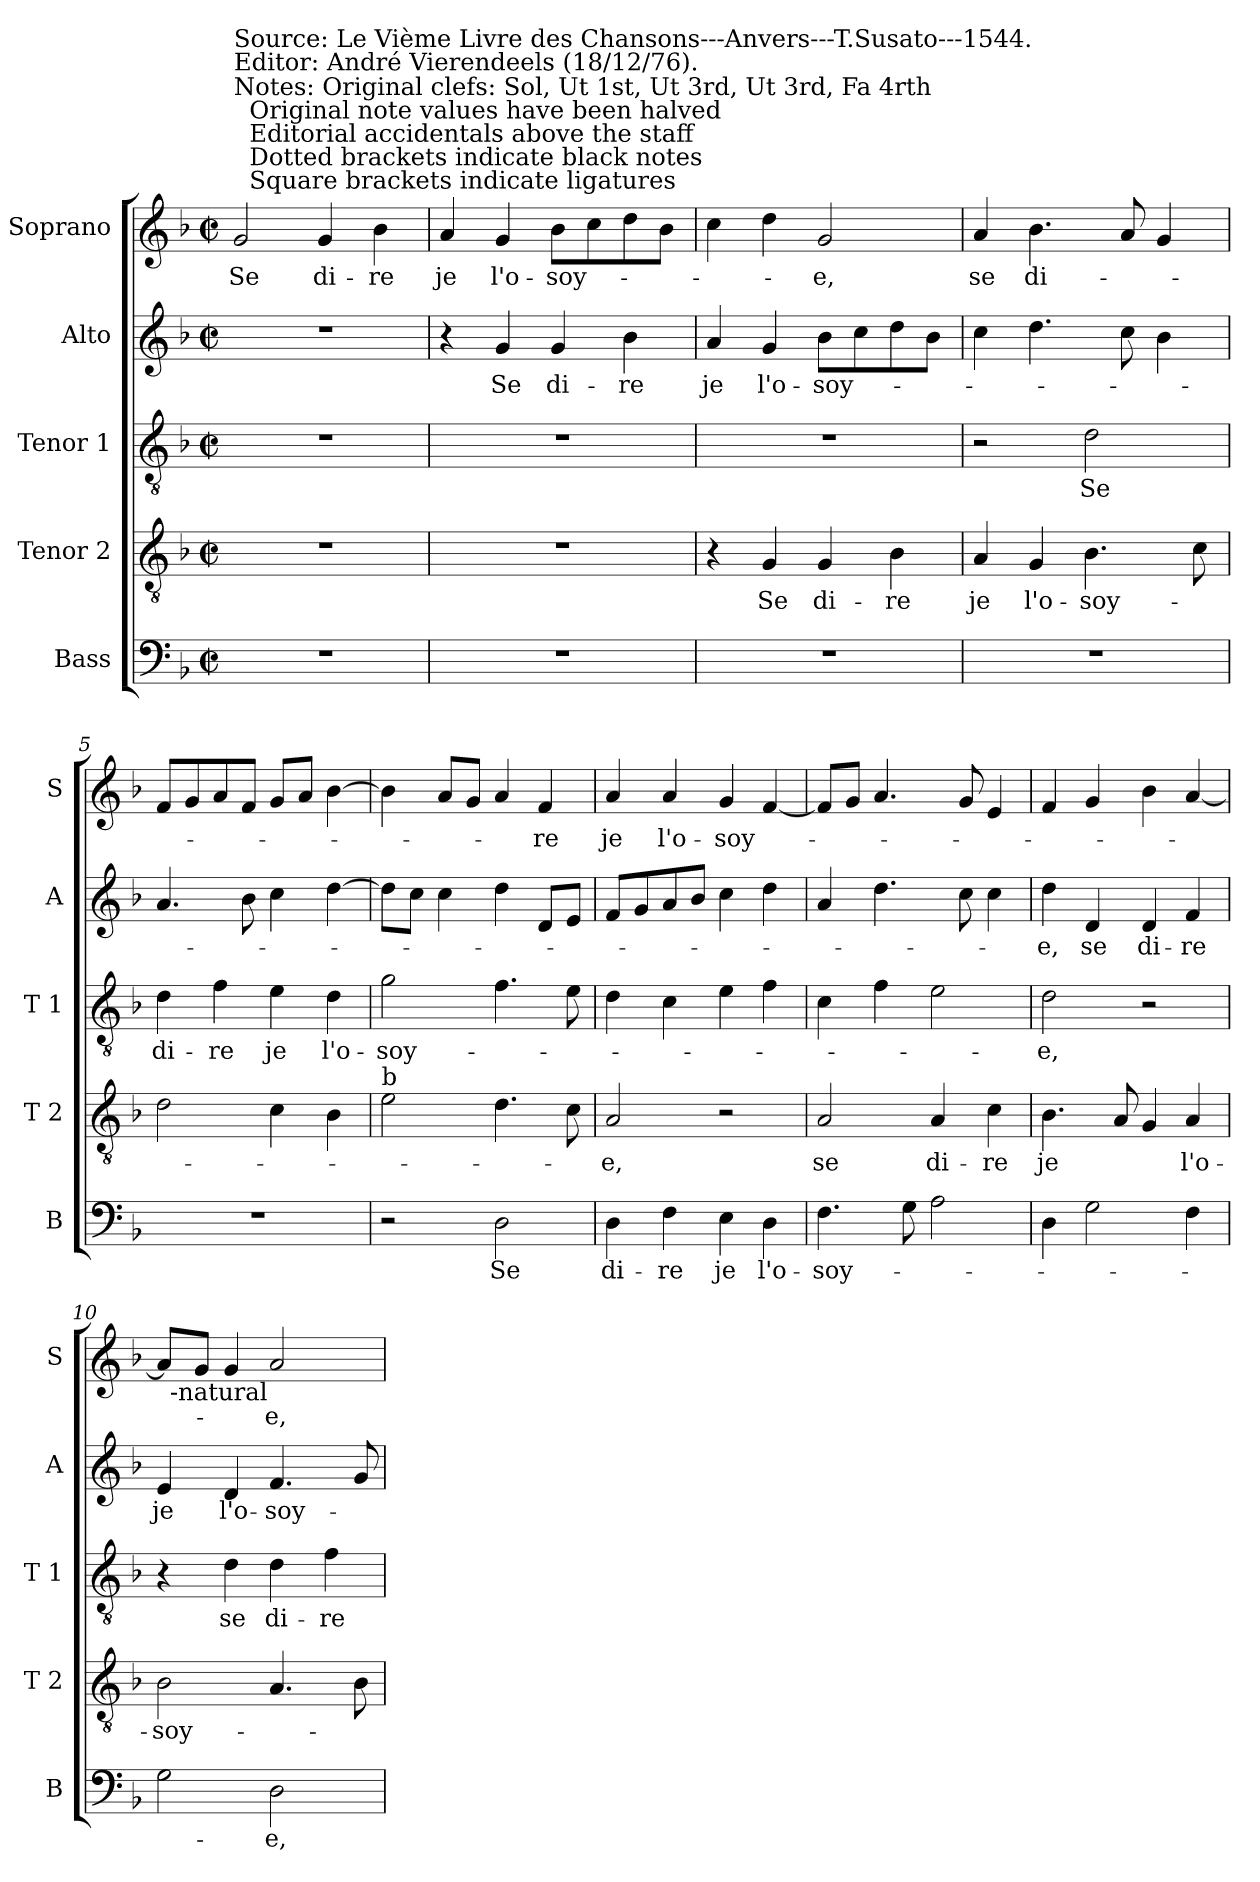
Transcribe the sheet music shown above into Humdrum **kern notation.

**kern	**text	**kern	**text	**kern	**text	**kern	**text	**kern	**text
*part5	*part5	*part4	*part4	*part3	*part3	*part2	*part2	*part1	*part1
*staff5	*staff5	*staff4	*staff4	*staff3	*staff3	*staff2	*staff2	*staff1	*staff1
*I"Bass	*	*I"Tenor 2	*	*I"Tenor 1	*	*I"Alto	*	*I"Soprano	*
*I'B	*	*I'T 2	*	*I'T 1	*	*I'A	*	*I'S	*
*clefF4	*	*clefGv2	*	*clefGv2	*	*clefG2	*	*clefG2	*
*k[b-]	*	*k[b-]	*	*k[b-]	*	*k[b-]	*	*k[b-]	*
*F:	*	*F:	*	*F:	*	*F:	*	*F:	*
*M2/2	*	*M2/2	*	*M2/2	*	*M2/2	*	*M2/2	*
*met(c|)	*	*met(c|)	*	*met(c|)	*	*met(c|)	*	*met(c|)	*
=1	=1	=1	=1	=1	=1	=1	=1	=1	=1
!	!	!	!	!	!	!	!	!LO:TX:a:t=Notes&colon; Original clefs&colon; Sol, Ut 1st, Ut 3rd, Ut 3rd, Fa 4rth\n            Original note values have been halved\n            Editorial accidentals above the staff\n            Dotted brackets indicate black notes\n            Square brackets indicate ligatures	!
!	!	!	!	!	!	!	!	!LO:TX:a:t=Source&colon; Le Vième Livre des Chansons---Anvers---T.Susato---1544.\nEditor&colon; André Vierendeels (18/12/76).	!
1r	.	1r	.	1r	.	1r	.	2g/	Se
.	.	.	.	.	.	.	.	4g/	di-
.	.	.	.	.	.	.	.	4b-\	-re
=2	=2	=2	=2	=2	=2	=2	=2	=2	=2
1r	.	1r	.	1r	.	4r	.	4a/	je
.	.	.	.	.	.	4g/	Se	4g/	l'o-
.	.	.	.	.	.	4g/	di-	8b-\L	-soy-
.	.	.	.	.	.	.	.	8cc\	.
.	.	.	.	.	.	4b-\	-re	8dd\	.
.	.	.	.	.	.	.	.	8b-\J	.
=3	=3	=3	=3	=3	=3	=3	=3	=3	=3
1r	.	4r	.	1r	.	4a/	je	4cc\	.
.	.	4G/	Se	.	.	4g/	l'o-	4dd\	.
.	.	4G/	di-	.	.	8b-\L	-soy-	2g/	-e,
.	.	.	.	.	.	8cc\	.	.	.
.	.	4B-\	-re	.	.	8dd\	.	.	.
.	.	.	.	.	.	8b-\J	.	.	.
=4	=4	=4	=4	=4	=4	=4	=4	=4	=4
1r	.	4A/	je	2r	.	4cc\	.	4a/	se
.	.	4G/	l'o-	.	.	4.dd\	.	4.b-\	di-
.	.	4.B-\	-soy-	2d\	Se	.	.	.	.
.	.	.	.	.	.	8cc\	.	8a/	.
.	.	.	.	.	.	4b-\	.	4g/	.
.	.	8c\	.	.	.	.	.	.	.
=5	=5	=5	=5	=5	=5	=5	=5	=5	=5
1r	.	2d\	.	4d\	di-	4.a/	.	8f/L	.
.	.	.	.	.	.	.	.	8g/	.
.	.	.	.	4f\	-re	.	.	8a/	.
.	.	.	.	.	.	8b-\	.	8f/J	.
.	.	4c\	.	4e\	je	4cc\	.	8g/L	.
.	.	.	.	.	.	.	.	8a/J	.
.	.	4B-\	.	4d\	l'o-	[4dd\	.	[4b-\	.
!!LO:LB:g=z
=6	=6	=6	=6	=6	=6	=6	=6	=6	=6
!	!	!LO:TX:a:t=b	!	!	!	!	!	!	!
2r	.	2e\	.	2g\	-soy-	8dd\L]	.	4b-\]	.
.	.	.	.	.	.	8cc\J	.	.	.
.	.	.	.	.	.	4cc\	.	8a/L	.
.	.	.	.	.	.	.	.	8g/J	.
2D\	Se	4.d\	.	4.f\	.	4dd\	.	4a/	.
.	.	.	.	.	.	8d/L	.	4f/	-re
.	.	8c\	.	8e\	.	8e/J	.	.	.
=7	=7	=7	=7	=7	=7	=7	=7	=7	=7
4D\	di-	2A/	-e,	4d\	.	8f/L	.	4a/	je
.	.	.	.	.	.	8g/	.	.	.
4F\	-re	.	.	4c\	.	8a/	.	4a/	l'o-
.	.	.	.	.	.	8b-/J	.	.	.
4E\	je	2r	.	4e\	.	4cc\	.	4g/	-soy-
4D\	l'o-	.	.	4f\	.	4dd\	.	[4f/	.
=8	=8	=8	=8	=8	=8	=8	=8	=8	=8
4.F\	-soy-	2A/	se	4c\	.	4a/	.	8f/L]	.
.	.	.	.	.	.	.	.	8g/J	.
.	.	.	.	4f\	.	4.dd\	.	4.a/	.
8G\	.	.	.	.	.	.	.	.	.
2A\	.	4A/	di-	2e\	.	.	.	.	.
.	.	.	.	.	.	8cc\	.	8g/	.
.	.	4c\	-re	.	.	4cc\	.	4e/	.
=9	=9	=9	=9	=9	=9	=9	=9	=9	=9
4D\	.	4.B-\	je	2d\	-e,	4dd\	-e,	4f/	.
2G\	.	.	.	.	.	4d/	se	4g/	.
.	.	8A/	.	.	.	.	.	.	.
.	.	4G/	.	2r	.	4d/	di-	4b-\	.
4F\	.	4A/	l'o-	.	.	4f/	-re	[4a/	.
=10	=10	=10	=10	=10	=10	=10	=10	=10	=10
*	*	*	*	*	*	*	*	*^	*
2G\	.	2B-\	-soy-	4r	.	4e/	je	8a/L]	32ryy	.
!	!	!	!	!	!	!	!	!	!LO:TX:b:t=-natural	!
.	.	.	.	.	.	.	.	.	2ryy	.
.	.	.	.	.	.	.	.	8g/J	.	.
.	.	.	.	4d\	se	4d/	l'o-	4g/	.	.
2D\	-e,	4.A/	.	4d\	di-	4.f/	-soy-	2a/	.	-e,
.	.	.	.	.	.	.	.	.	4...ryy	.
.	.	.	.	4f\	-re	.	.	.	.	.
.	.	8B-\	.	.	.	8g/	.	.	.	.
*	*	*	*	*	*	*	*	*v	*v	*
=	=	=	=	=	=	=	=	=	=
*-	*-	*-	*-	*-	*-	*-	*-	*-	*-
